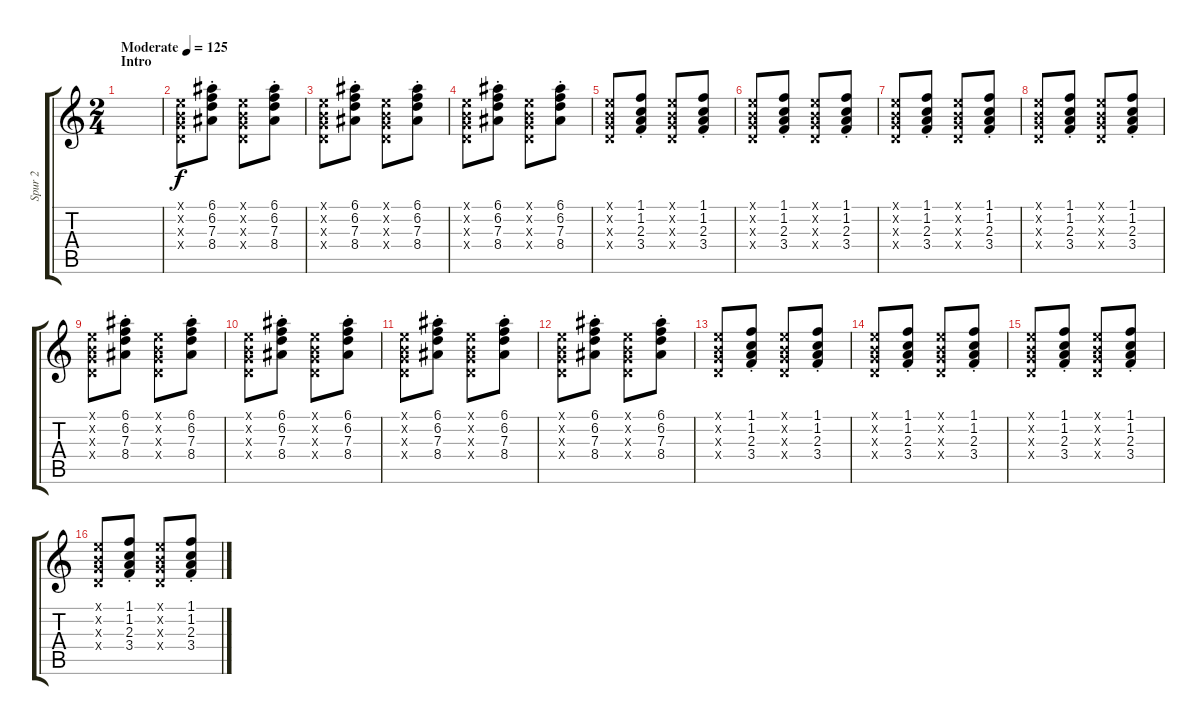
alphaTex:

\track ("Spur 2" "Spur 2") {instrument acousticguitarsteel}
\staff {score tabs}
\tuning (E4 B3 G3 D3 A2 E2) {hide}
\ts (2 4)
\section ("" "Intro")
\tempo (125 "Moderate")
\clef g2
\ks c
|
(0.1{x} 0.2{x} 0.3{x} 0.4{x}).8 (6.1 6.2 7.3 8.4{st}).8 (0.1{x} 0.2{x} 0.3{x} 0.4{x}).8 (6.1 6.2 7.3 8.4{st}).8 |
(0.1{x} 0.2{x} 0.3{x} 0.4{x}).8 (6.1 6.2 7.3 8.4{st}).8 (0.1{x} 0.2{x} 0.3{x} 0.4{x}).8 (6.1 6.2 7.3 8.4{st}).8 |
(0.1{x} 0.2{x} 0.3{x} 0.4{x}).8 (6.1 6.2 7.3 8.4{st}).8 (0.1{x} 0.2{x} 0.3{x} 0.4{x}).8 (6.1 6.2 7.3 8.4{st}).8 |
(0.1{x} 0.2{x} 0.3{x} 0.4{x}).8 (1.1 1.2 2.3 3.4{st}).8 (0.1{x} 0.2{x} 0.3{x} 0.4{x}).8 (1.1 1.2 2.3 3.4{st}).8 |
(0.1{x} 0.2{x} 0.3{x} 0.4{x}).8 (1.1 1.2 2.3 3.4{st}).8 (0.1{x} 0.2{x} 0.3{x} 0.4{x}).8 (1.1 1.2 2.3 3.4{st}).8 |
(0.1{x} 0.2{x} 0.3{x} 0.4{x}).8 (1.1 1.2 2.3 3.4{st}).8 (0.1{x} 0.2{x} 0.3{x} 0.4{x}).8 (1.1 1.2 2.3 3.4{st}).8 |
(0.1{x} 0.2{x} 0.3{x} 0.4{x}).8 (1.1 1.2 2.3 3.4{st}).8 (0.1{x} 0.2{x} 0.3{x} 0.4{x}).8 (1.1 1.2 2.3 3.4{st}).8 |
(0.1{x} 0.2{x} 0.3{x} 0.4{x}).8 (6.1 6.2 7.3 8.4{st}).8 (0.1{x} 0.2{x} 0.3{x} 0.4{x}).8 (6.1 6.2 7.3 8.4{st}).8 |
(0.1{x} 0.2{x} 0.3{x} 0.4{x}).8 (6.1 6.2 7.3 8.4{st}).8 (0.1{x} 0.2{x} 0.3{x} 0.4{x}).8 (6.1 6.2 7.3 8.4{st}).8 |
(0.1{x} 0.2{x} 0.3{x} 0.4{x}).8 (6.1 6.2 7.3 8.4{st}).8 (0.1{x} 0.2{x} 0.3{x} 0.4{x}).8 (6.1 6.2 7.3 8.4{st}).8 |
(0.1{x} 0.2{x} 0.3{x} 0.4{x}).8 (6.1 6.2 7.3 8.4{st}).8 (0.1{x} 0.2{x} 0.3{x} 0.4{x}).8 (6.1 6.2 7.3 8.4{st}).8 |
(0.1{x} 0.2{x} 0.3{x} 0.4{x}).8 (1.1 1.2 2.3 3.4{st}).8 (0.1{x} 0.2{x} 0.3{x} 0.4{x}).8 (1.1 1.2 2.3 3.4{st}).8 |
(0.1{x} 0.2{x} 0.3{x} 0.4{x}).8 (1.1 1.2 2.3 3.4{st}).8 (0.1{x} 0.2{x} 0.3{x} 0.4{x}).8 (1.1 1.2 2.3 3.4{st}).8 |
(0.1{x} 0.2{x} 0.3{x} 0.4{x}).8 (1.1 1.2 2.3 3.4{st}).8 (0.1{x} 0.2{x} 0.3{x} 0.4{x}).8 (1.1 1.2 2.3 3.4{st}).8 |
(0.1{x} 0.2{x} 0.3{x} 0.4{x}).8 (1.1 1.2 2.3 3.4{st}).8 (0.1{x} 0.2{x} 0.3{x} 0.4{x}).8 (1.1 1.2 2.3 3.4{st}).8
